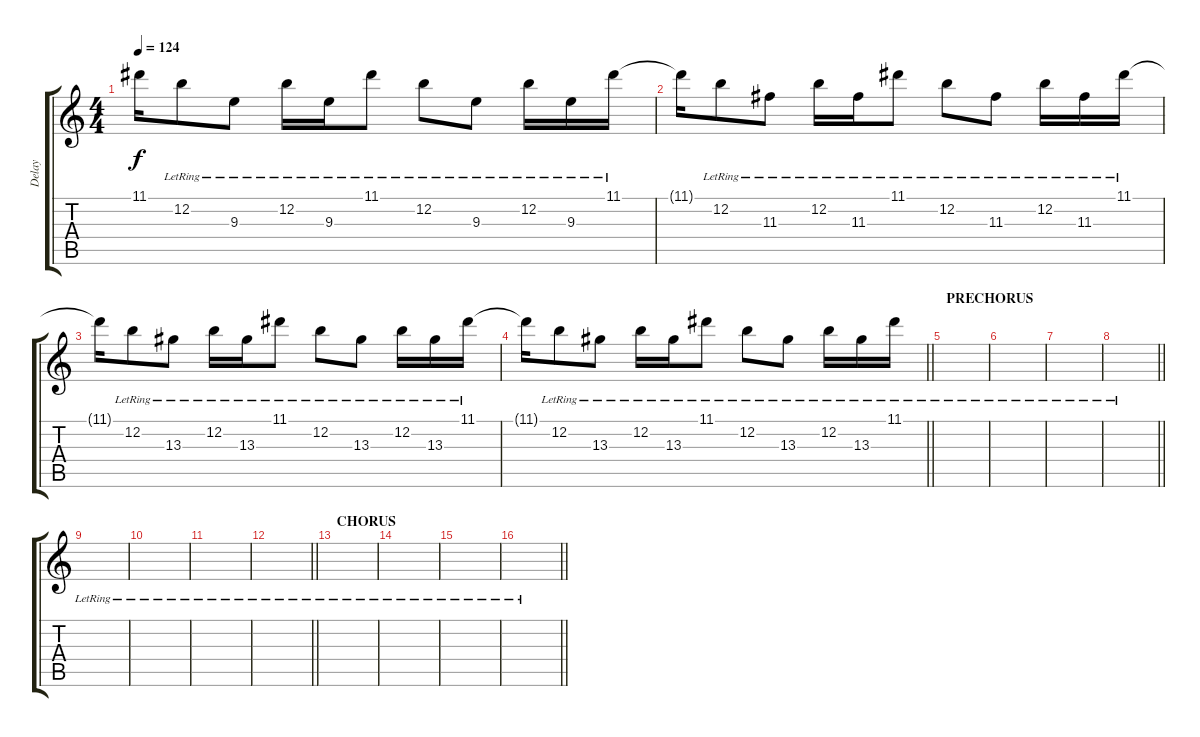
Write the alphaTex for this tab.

\track ("     Delay" "     Delay") {instrument electricguitarclean}
\staff {score tabs}
\tuning (E4 B3 G3 D3 A2 E2) {hide}
\ts (4 4)
\section ("" "")
\tempo 124
\clef g2
\ks c
11.1{t}.16{dy f} 12.2{lr}.8 9.3{lr}.8 12.2{lr}.16 9.3{lr}.16 11.1{lr}.8 12.2{lr}.8 9.3{lr}.8 12.2{lr}.16 9.3{lr}.16 11.1{lr}.16 |
11.1{t}.16 12.2{lr}.8 11.3{lr}.8 12.2{lr}.16 11.3{lr}.16 11.1{lr}.8 12.2{lr}.8 11.3{lr}.8 12.2{lr}.16 11.3{lr}.16 11.1{lr}.16 |
11.1{t}.16 12.2{lr}.8 13.3{lr}.8 12.2{lr}.16 13.3{lr}.16 11.1{lr}.8 12.2{lr}.8 13.3{lr}.8 12.2{lr}.16 13.3{lr}.16 11.1{lr}.16 |
\barLineRight lightlight
11.1{t}.16 12.2{lr}.8 13.3{lr}.8 12.2{lr}.16 13.3{lr}.16 11.1{lr}.8 12.2{lr}.8 13.3{lr}.8 12.2{lr}.16 13.3{lr}.16 11.1{lr}.16 |
\section ("" "PRECHORUS")
|
|
|
\barLineRight lightlight
|
\section ("" "")
|
|
|
\barLineRight lightlight
|
\section ("" "CHORUS")
|
|
|
\barLineRight lightlight
